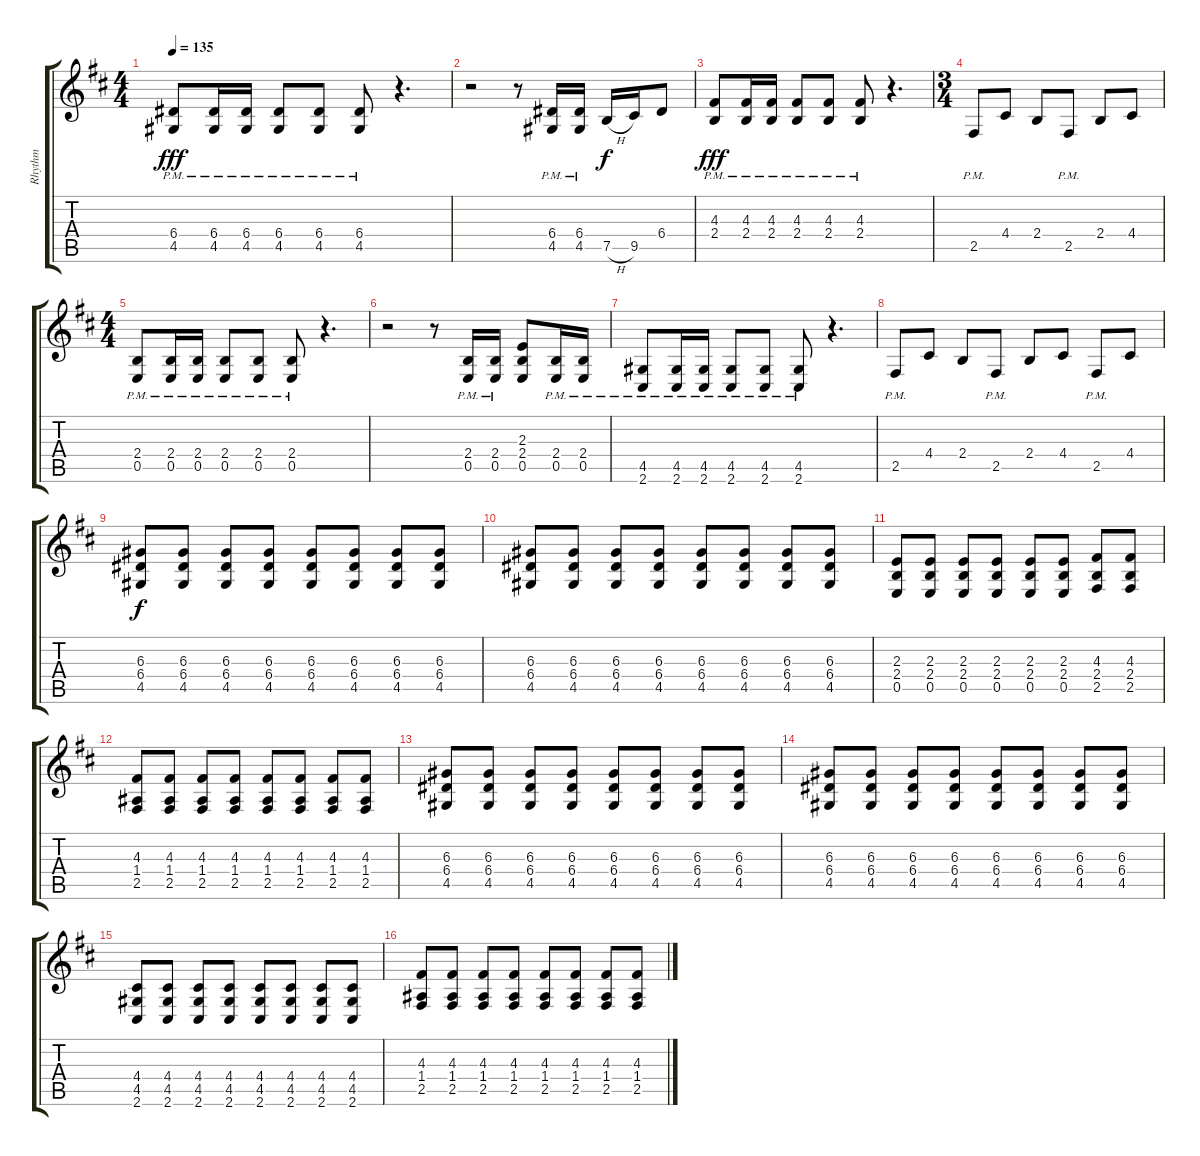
\track ("Rhythm" "Rhythm") {instrument distortionguitar}
\staff {score tabs}
\tuning (B3 Gb3 D3 A2 E2 B1) {hide}
\ts (4 4)
\tempo 135
\clef g2
\ks d
(6.4{pm} 4.5{pm}).8{dy fff} (6.4{pm} 4.5{pm}).16 (6.4{pm} 4.5{pm}).16 (6.4{pm} 4.5{pm}).8 (6.4{pm} 4.5{pm}).8 (6.4{pm} 4.5{pm}).8 r.4{d} |
r.2 r.8 (6.4{pm} 4.5{pm}).16 (6.4{pm} 4.5{pm}).16 7.5{h}.16{dy f} 9.5.16 6.4.8 |
(4.3{pm} 2.4{pm}).8{dy fff} (4.3{pm} 2.4{pm}).16 (4.3{pm} 2.4{pm}).16 (4.3{pm} 2.4{pm}).8 (4.3{pm} 2.4{pm}).8 (4.3{pm} 2.4{pm}).8 r.4{d} |
\ts (3 4)
2.5{pm}.8 4.4.8 2.4.8 2.5{pm}.8 2.4.8 4.4.8 |
\ts (4 4)
(2.4{pm} 0.5{pm}).8 (2.4{pm} 0.5{pm}).16 (2.4{pm} 0.5{pm}).16 (2.4{pm} 0.5{pm}).8 (2.4{pm} 0.5{pm}).8 (2.4{pm} 0.5{pm}).8 r.4{d} |
r.2 r.8 (2.4{pm} 0.5{pm}).16 (2.4{pm} 0.5{pm}).16 (2.3 2.4 0.5).8 (2.4{pm} 0.5{pm}).16 (2.4{pm} 0.5{pm}).16 |
(4.5{pm} 2.6{pm}).8 (4.5{pm} 2.6{pm}).16 (4.5{pm} 2.6{pm}).16 (4.5{pm} 2.6{pm}).8 (4.5{pm} 2.6{pm}).8 (4.5{pm} 2.6{pm}).8 r.4{d} |
2.5{pm}.8 4.4.8 2.4.8 2.5{pm}.8 2.4.8 4.4.8 2.5{pm}.8 4.4.8 |
(6.3 6.4 4.5).8{dy f} (6.3 6.4 4.5).8 (6.3 6.4 4.5).8 (6.3 6.4 4.5).8 (6.3 6.4 4.5).8 (6.3 6.4 4.5).8 (6.3 6.4 4.5).8 (6.3 6.4 4.5).8 |
(6.3 6.4 4.5).8 (6.3 6.4 4.5).8 (6.3 6.4 4.5).8 (6.3 6.4 4.5).8 (6.3 6.4 4.5).8 (6.3 6.4 4.5).8 (6.3 6.4 4.5).8 (6.3 6.4 4.5).8 |
(2.3 2.4 0.5).8 (2.3 2.4 0.5).8 (2.3 2.4 0.5).8 (2.3 2.4 0.5).8 (2.3 2.4 0.5).8 (2.3 2.4 0.5).8 (4.3 2.4 2.5).8 (4.3 2.4 2.5).8 |
(4.3 1.4 2.5).8 (4.3 1.4 2.5).8 (4.3 1.4 2.5).8 (4.3 1.4 2.5).8 (4.3 1.4 2.5).8 (4.3 1.4 2.5).8 (4.3 1.4 2.5).8 (4.3 1.4 2.5).8 |
(6.3 6.4 4.5).8 (6.3 6.4 4.5).8 (6.3 6.4 4.5).8 (6.3 6.4 4.5).8 (6.3 6.4 4.5).8 (6.3 6.4 4.5).8 (6.3 6.4 4.5).8 (6.3 6.4 4.5).8 |
(6.3 6.4 4.5).8 (6.3 6.4 4.5).8 (6.3 6.4 4.5).8 (6.3 6.4 4.5).8 (6.3 6.4 4.5).8 (6.3 6.4 4.5).8 (6.3 6.4 4.5).8 (6.3 6.4 4.5).8 |
(4.4 4.5 2.6).8 (4.4 4.5 2.6).8 (4.4 4.5 2.6).8 (4.4 4.5 2.6).8 (4.4 4.5 2.6).8 (4.4 4.5 2.6).8 (4.4 4.5 2.6).8 (4.4 4.5 2.6).8 |
(4.3 1.4 2.5).8 (4.3 1.4 2.5).8 (4.3 1.4 2.5).8 (4.3 1.4 2.5).8 (4.3 1.4 2.5).8 (4.3 1.4 2.5).8 (4.3 1.4 2.5).8 (4.3 1.4 2.5).8
